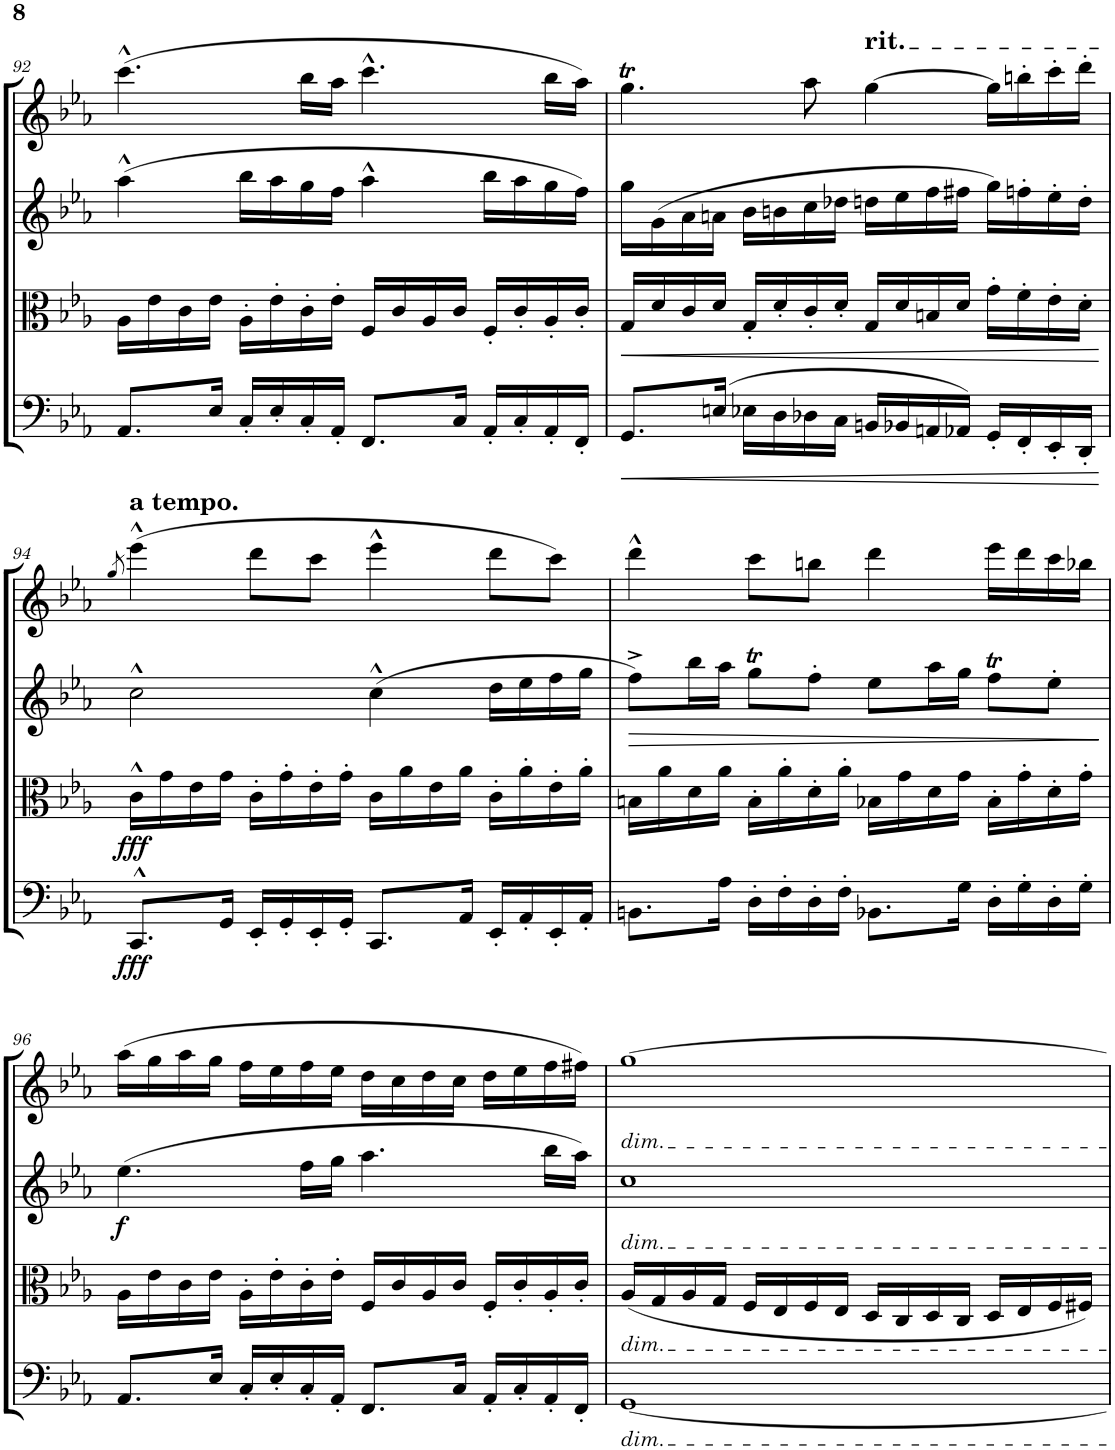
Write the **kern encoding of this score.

**kern	**dynam	**kern	**dynam	**kern	**dynam	**kern
*part4	*part4	*part3	*part3	*part2	*part2	*part1
*staff4	*staff4	*staff3	*staff3	*staff2	*staff2	*staff1
*I"Violoncello	*	*I"Viola	*	*I"Violin II	*	*I"Violin I
*I'Vc	*	*I'Vla	*	*I'Vln	*	*I'Vln
!!LO:PB:g=z
*clefF4	*	*clefC3	*	*clefG2	*	*clefG2
*k[b-e-a-]	*	*k[b-e-a-]	*	*k[b-e-a-]	*	*k[b-e-a-]
*M4/4	*	*M4/4	*	*M4/4	*	*M4/4
=92	=92	=92	=92	=92	=92	=92
8.AA-/L	.	16A-\LL	.	(4aa-^^\	.	(4.ccc^^\
.	.	16e-\	.	.	.	.
.	.	16c\	.	.	.	.
16E-/Jk	.	16e-\JJ	.	.	.	.
16C'/LL	.	16A-'\LL	.	16bb-\LL	.	.
16E-'/	.	16e-'\	.	16aa-\	.	.
16C'/	.	16c'\	.	16gg\	.	16bb-\LL
16AA-'/JJ	.	16e-'\JJ	.	16ff\JJ	.	16aa-\JJ
8.FF/L	.	16F/LL	.	4aa-^^\	.	4.ccc^^\
.	.	16c/	.	.	.	.
.	.	16A-/	.	.	.	.
16C/Jk	.	16c/JJ	.	.	.	.
16AA-'/LL	.	16F'/LL	.	16bb-\LL	.	.
16C'/	.	16c'/	.	16aa-\	.	.
16AA-'/	.	16A-'/	.	16gg\	.	16bb-\LL
16FF'/JJ	.	16c'/JJ	.	16ff\JJ)	.	16aa-\JJ)
=93	=93	=93	=93	=93	=93	=93
!	!LO:HP:b	!	!LO:HP:b	!	!	!
8.GG/L	<	16G/LL	<	16gg\LL	.	4.ggt\
.	.	16d/	.	(16g\	.	.
.	.	16c/	.	16a-\	.	.
(16En/Jk	.	16d/JJ	.	16an\JJ	.	.
16E-X\LL	.	16G'/LL	.	16b-\LL	.	.
16D\	.	16d'/	.	16bn\	.	.
16D-X\	.	16c'/	.	16cc\	.	8aa-\
16C\JJ	.	16d'/JJ	.	16dd-X\JJ	.	.
!	!	!	!	!	!	!LO:TX:a:t=rit.
16BBn/LL	.	16G/LL	.	16ddn\LL	.	[4gg\
16BB-X/	.	16d/	.	16ee-\	.	.
16AAn/	.	16Bn/	.	16ff\	.	.
16AA-X/JJ)	.	16d/JJ	.	16ff#X\JJ	.	.
16GG'/LL	.	16g'\LL	.	16gg\LL)	.	16gg\LL]
16FF'/	.	16f'\	.	16ffn'\	.	16bbn'\
16EE-'/	.	16e-'\	.	16ee-'\	.	16ccc'\
16DD'/JJ	.	16d'\JJ	.	16dd'\JJ	.	16ddd'\JJ
.	[	.	[	.	.	.
!!LO:LB:g=z
=94	=94	=94	=94	=94	=94	=94
.	.	.	.	.	.	8qgg/
!	!	!	!	!	!	!LO:TX:a:B:t=a tempo.
!	!LO:DY:b	!	!LO:DY:b	!	!	!
8.CC^^/L	fff	16c^^\LL	fff	2cc^^\	.	(4eee-^^\
.	.	16g\	.	.	.	.
.	.	16e-\	.	.	.	.
16GG/Jk	.	16g\JJ	.	.	.	.
16EE-'/LL	.	16c'\LL	.	.	.	8ddd\L
16GG'/	.	16g'\	.	.	.	.
16EE-'/	.	16e-'\	.	.	.	8ccc\J
16GG'/JJ	.	16g'\JJ	.	.	.	.
8.CC/L	.	16c\LL	.	(4cc^^\	.	4eee-^^\
.	.	16a-\	.	.	.	.
.	.	16e-\	.	.	.	.
16AA-/Jk	.	16a-\JJ	.	.	.	.
16EE-'/LL	.	16c'\LL	.	16dd\LL	.	8ddd\L
16AA-'/	.	16a-'\	.	16ee-\	.	.
16EE-'/	.	16e-'\	.	16ff\	.	8ccc\J)
16AA-'/JJ	.	16a-'\JJ	.	16gg\JJ	.	.
=95	=95	=95	=95	=95	=95	=95
!	!	!	!	!	!LO:HP:b	!
8.BBn\L	.	16Bn\LL	.	8ff^\L)	>	4ddd^^\
.	.	16a-\	.	.	.	.
.	.	16d\	.	16bb-\L	.	.
16A-\Jk	.	16a-\JJ	.	16aa-\JJ	.	.
16D'\LL	.	16B'\LL	.	8ggt\L	.	8ccc\L
16F'\	.	16a-'\	.	.	.	.
16D'\	.	16d'\	.	8ff'\J	.	8bbn\J
16F'\JJ	.	16a-'\JJ	.	.	.	.
8.BB-X\L	.	16B-X\LL	.	8ee-\L	.	4ddd\
.	.	16g\	.	.	.	.
.	.	16d\	.	16aa-\L	.	.
16G\Jk	.	16g\JJ	.	16gg\JJ	.	.
16D'\LL	.	16B-'\LL	.	8ffT\L	.	16eee-\LL
16G'\	.	16g'\	.	.	.	16ddd\
16D'\	.	16d'\	.	8ee-'\J	.	16ccc\
16G'\JJ	.	16g'\JJ	.	.	.	16bb-X\JJ
.	.	.	.	.	]	.
!!LO:LB:g=z
=96	=96	=96	=96	=96	=96	=96
!	!	!	!	!	!LO:DY:b	!
8.AA-/L	.	16A-\LL	.	(4.ee-\	f	(16aa-\LL
.	.	16e-\	.	.	.	16gg\
.	.	16c\	.	.	.	16aa-\
16E-/Jk	.	16e-\JJ	.	.	.	16gg\JJ
16C'/LL	.	16A-'\LL	.	.	.	16ff\LL
16E-'/	.	16e-'\	.	.	.	16ee-\
16C'/	.	16c'\	.	16ff\LL	.	16ff\
16AA-'/JJ	.	16e-'\JJ	.	16gg\JJ	.	16ee-\JJ
8.FF/L	.	16F/LL	.	4.aa-\	.	16dd\LL
.	.	16c/	.	.	.	16cc\
.	.	16A-/	.	.	.	16dd\
16C/Jk	.	16c/JJ	.	.	.	16cc\JJ
16AA-'/LL	.	16F'/LL	.	.	.	16dd\LL
16C'/	.	16c'/	.	.	.	16ee-\
16AA-'/	.	16A-'/	.	16bb-\LL	.	16ff\
16FF'/JJ	.	16c'/JJ	.	16aa-\JJ)	.	16ff#X\JJ)
=97	=97	=97	=97	=97	=97	=97
!	!	!	!	!	!	!LO:TX:b:i:t=dim.
!	!	!	!	!LO:TX:b:i:t=dim.	!	!
!	!	!LO:TX:b:i:t=dim.	!	!	!	!
!LO:TX:b:i:t=dim.	!	!	!	!	!	!
[1GG	.	(16A-/LL	.	1cc	.	[1gg
.	.	16G/	.	.	.	.
.	.	16A-/	.	.	.	.
.	.	16G/JJ	.	.	.	.
.	.	16F/LL	.	.	.	.
.	.	16E-/	.	.	.	.
.	.	16F/	.	.	.	.
.	.	16E-/JJ	.	.	.	.
.	.	16D/LL	.	.	.	.
.	.	16C/	.	.	.	.
.	.	16D/	.	.	.	.
.	.	16C/JJ	.	.	.	.
.	.	16D/LL	.	.	.	.
.	.	16E-/	.	.	.	.
.	.	16F/	.	.	.	.
.	.	16F#X/JJ)	.	.	.	.
=	=	=	=	=	=	=
*-	*-	*-	*-	*-	*-	*-
